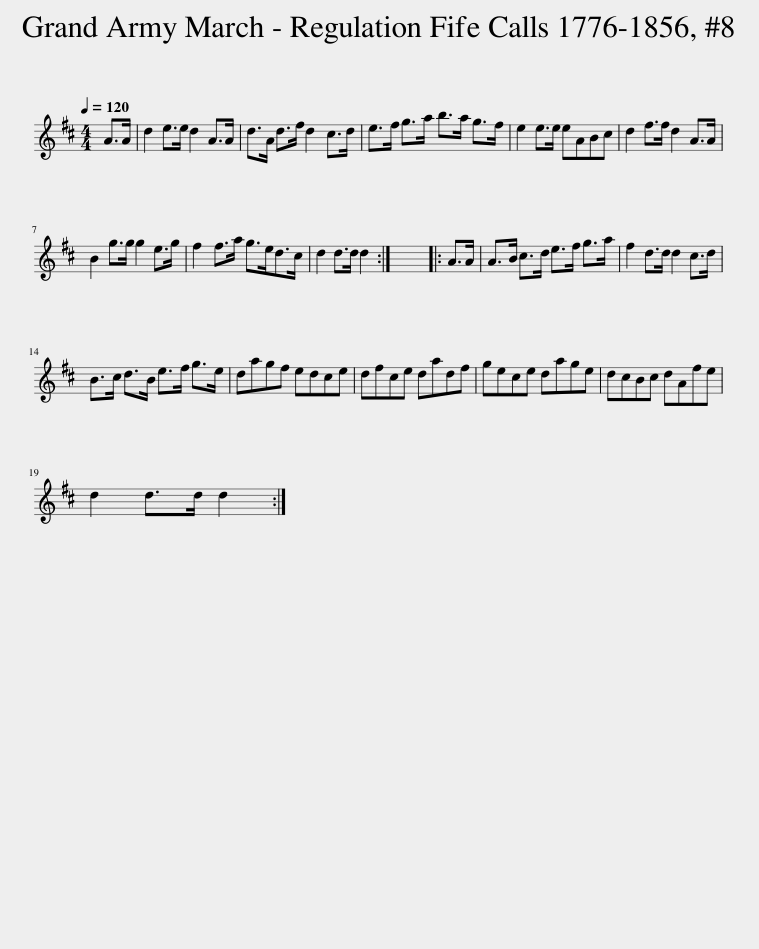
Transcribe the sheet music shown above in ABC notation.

X:1
L:1/8
Q:1/4=120
M:4/4
I:linebreak $
K:D
V:1 treble
V:1
 A>A | d2 e>e d2 A>A | d>A d>f d2 c>d | e>f g>a b>a g>f | e2 e>e eABc | %5
 d2 f>f d2 A>A |$ B2 g>g g2 e>g | f2 f>a g>ed>c | d2 d>d d2 :| x8 |: %10
 A>A | A>B c>d e>f g>a | f2 d>d d2 c>d |$ B>c d>B e>f g>e | dagf edce | %15
 dfce dadf | gece dage | dcBc dAfe |$ d2 d>d d2 :| %19
